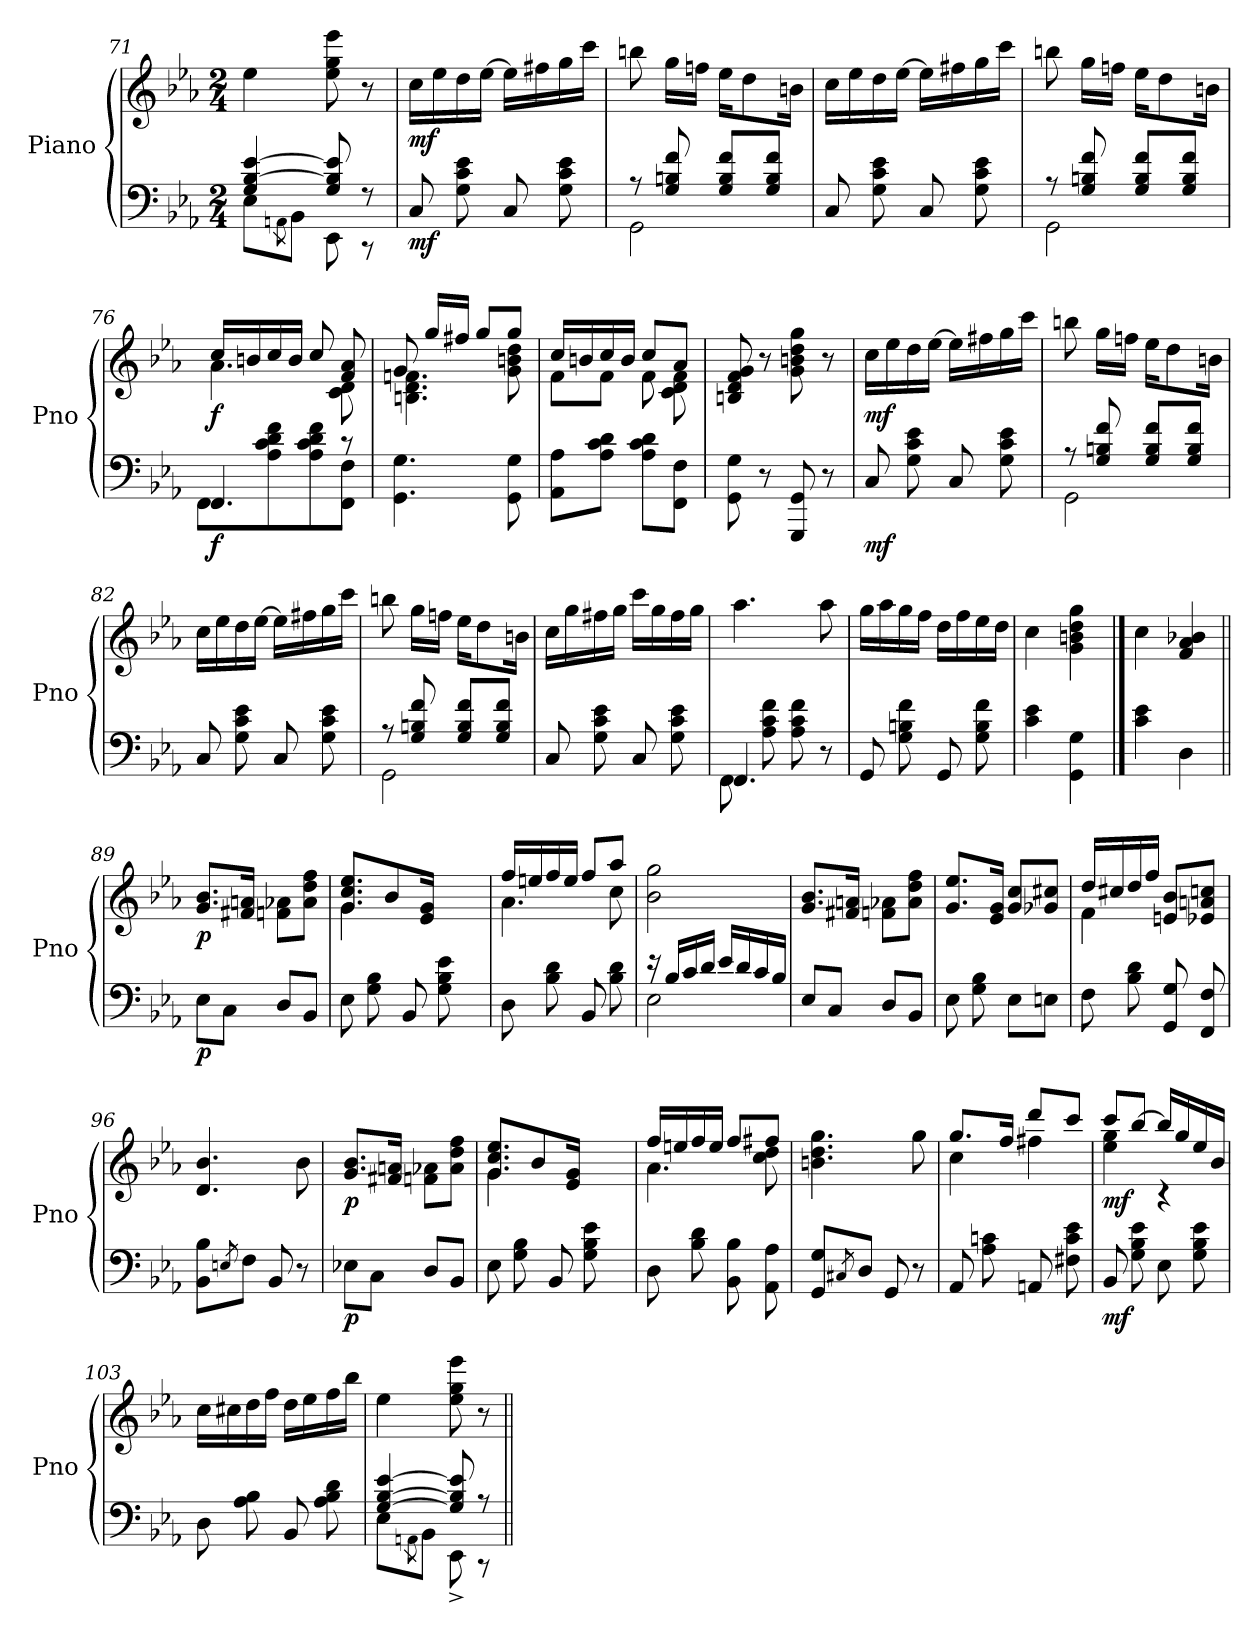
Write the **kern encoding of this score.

**kern	**dynam	**kern	**dynam
*part2	*part2	*part1	*part1
*staff2	*staff2	*staff1	*staff1
*I"Piano	*	*I"Piano	*
*I'Pno	*	*I'Pno	*
*clefF4	*	*clefG2	*
*k[b-e-a-]	*	*k[b-e-a-]	*
*M2/4	*	*M2/4	*
=71	=71	=71	=71
*^	*	*	*
!	!	!LO:DY:b	!	!
4G/ [4B-/ [4e-/	8E-\L	other-dynamics	4ee-\	.
.	8qAAn\	.	.	.
.	8BB-\J	.	.	.
8G/ 8B-/] 8e-/]	8EE-\	.	8ee-\ 8gg\ 8eee-\	.
!	!	!	!	!LO:DY:b
8r	8r	.	8r	other-dynamics
=72	=72	=72	=72	=72
!	!	!LO:DY:b	!	!LO:DY:b
*v	*v	*	*	*
8C/	mf	16cc\LL	mf
.	.	16ee-\	.
8G\ 8c\ 8e-\	.	16dd\	.
.	.	[16ee-\JJ	.
8C/	.	16ee-\LL]	.
.	.	16ff#X\	.
8G\ 8c\ 8e-\	.	16gg\	.
.	.	16ccc\JJ	.
=73	=73	=73	=73
*^	*	*	*
8r	2GG\	.	8bbn\	.
8G/ 8Bn/ 8f/	.	.	16gg\LL	.
.	.	.	16ffn\JJ	.
8G/ 8B/ 8f/L	.	.	16ee-\KL	.
.	.	.	8dd\	.
8G/ 8B/ 8f/J	.	.	.	.
.	.	.	16bn\Jk	.
*v	*v	*	*	*
!!LO:LB:g=z
=74	=74	=74	=74
8C/	.	16cc\LL	.
.	.	16ee-\	.
8G\ 8c\ 8e-\	.	16dd\	.
.	.	[16ee-\JJ	.
8C/	.	16ee-\LL]	.
.	.	16ff#X\	.
8G\ 8c\ 8e-\	.	16gg\	.
.	.	16ccc\JJ	.
=75	=75	=75	=75
*^	*	*	*
8r	2GG\	.	8bbn\	.
8G/ 8Bn/ 8f/	.	.	16gg\LL	.
.	.	.	16ffn\JJ	.
8G/ 8B/ 8f/L	.	.	16ee-\KL	.
.	.	.	8dd\	.
8G/ 8B/ 8f/J	.	.	.	.
!	!	!	!	!LO:DY:b
.	.	.	16bn\Jk	other-dynamics
=76	=76	=76	=76	=76
*	*	*	*^	*
!	!	!LO:DY:b	!	!	!LO:DY:b
4.FF/	8FF\L	f	16cc/LL	4.a-\	f
.	.	.	16bn/	.	.
.	8A-\ 8c\ 8d\ 8f\	.	16cc/	.	.
.	.	.	16b/JJ	.	.
.	8A-\ 8c\ 8d\ 8f\	.	8cc/	.	.
8r	8FF\ 8F\J	.	8f/ 8a-/	8c\ 8d\	.
*v	*v	*	*	*	*
=77	=77	=77	=77	=77
4.GG\ 4.G\	.	8g/	4.Bn\ 4.d\ 4.fn\	.
.	.	16gg/LL	.	.
.	.	16ff#X/JJ	.	.
.	.	8gg/L	.	.
8GG\ 8G\	.	8gg/J	8g\ 8bn\ 8dd\	.
=78	=78	=78	=78	=78
8AA-\ 8A-\L	.	16cc/LL	8f\L	.
.	.	16bn/	.	.
8A-\ 8c\ 8d\J	.	16cc/	8f\J	.
.	.	16b/JJ	.	.
8A-\ 8c\ 8d\L	.	8cc/L	8f\	.
8FF\ 8F\J	.	8a-/J	8c\ 8d\ 8f\	.
*	*	*v	*v	*
!!LO:LB:g=z
=79	=79	=79	=79
8GG\ 8G\	.	8Bn/ 8d/ 8f/ 8g/	.
8r	.	8r	.
8GGG/ 8GG/	.	8g\ 8bn\ 8dd\ 8gg\	.
!	!LO:DY:b	!	!LO:DY:b
8r	other-dynamics	8r	other-dynamics
=80	=80	=80	=80
!	!LO:DY:b	!	!LO:DY:b
8C/	mf	16cc\LL	mf
.	.	16ee-\	.
8G\ 8c\ 8e-\	.	16dd\	.
.	.	[16ee-\JJ	.
8C/	.	16ee-\LL]	.
.	.	16ff#X\	.
8G\ 8c\ 8e-\	.	16gg\	.
.	.	16ccc\JJ	.
=81	=81	=81	=81
*^	*	*	*
8r	2GG\	.	8bbn\	.
8G/ 8Bn/ 8f/	.	.	16gg\LL	.
.	.	.	16ffn\JJ	.
8G/ 8B/ 8f/L	.	.	16ee-\KL	.
.	.	.	8dd\	.
8G/ 8B/ 8f/J	.	.	.	.
.	.	.	16bn\Jk	.
*v	*v	*	*	*
=82	=82	=82	=82
8C/	.	16cc\LL	.
.	.	16ee-\	.
8G\ 8c\ 8e-\	.	16dd\	.
.	.	[16ee-\JJ	.
8C/	.	16ee-\LL]	.
.	.	16ff#X\	.
8G\ 8c\ 8e-\	.	16gg\	.
.	.	16ccc\JJ	.
=83	=83	=83	=83
*^	*	*	*
8r	2GG\	.	8bbn\	.
8G/ 8Bn/ 8f/	.	.	16gg\LL	.
.	.	.	16ffn\JJ	.
8G/ 8B/ 8f/L	.	.	16ee-\KL	.
.	.	.	8dd\	.
8G/ 8B/ 8f/J	.	.	.	.
.	.	.	16bn\Jk	.
*v	*v	*	*	*
!!LO:LB:g=z
=84	=84	=84	=84
8C/	.	16cc\LL	.
.	.	16gg\	.
8G\ 8c\ 8e-\	.	16ff#X\	.
.	.	16gg\JJ	.
8C/	.	16ccc\LL	.
.	.	16gg\	.
8G\ 8c\ 8e-\	.	16ff#\	.
.	.	16gg\JJ	.
=85	=85	=85	=85
*^	*	*	*
4.FF/	8FF\	.	4.aa-\	.
.	8A-\ 8c\ 8f\	.	.	.
.	8A-\ 8c\ 8f\	.	.	.
8r	8ryy	.	8aa-\	.
*v	*v	*	*	*
=86	=86	=86	=86
8GG/	.	16gg\LL	.
.	.	16aa-\	.
8G\ 8Bn\ 8f\	.	16gg\	.
.	.	16ff\JJ	.
8GG/	.	16dd\LL	.
.	.	16ff\	.
8G\ 8B\ 8f\	.	16ee-\	.
.	.	16dd\JJ	.
=87	=87	=87	=87
4c\ 4e-\	.	4cc\	.
4GG\ 4G\	.	4g\ 4bn\ 4dd\ 4gg\	.
==88	==88	==88	==88
4c\ 4e-\	.	4cc\	.
4D\	.	4f/ 4a-/ 4b-X/	.
=89||	=89||	=89||	=89||
!	!LO:DY:b	!	!LO:DY:b
8E-\L	p	8.g/ 8.b-/L	p
8C\J	.	.	.
.	.	16f#X/ 16an/Jk	.
8D/L	.	8fn\ 8a-X\L	.
8BB-/J	.	8a-\ 8dd\ 8ff\J	.
!!LO:LB:g=z
=90	=90	=90	=90
*	*	*^	*
8E-\	.	8.g/ 8.cc/ 8.ee-/L	4g\	.
8G\ 8B-\	.	.	.	.
.	.	8b-/	.	.
8BB-/	.	.	4ryy	.
.	.	16e-/ 16g/Jk	.	.
8G\ 8B-\ 8e-\	.	4ryy	.	.
8ryy	.	.	8ryy	.
=91	=91	=91	=91	=91
8D\	.	16ff/LL	4.a-\	.
.	.	16een/	.	.
8B-\ 8d\	.	16ff/	.	.
.	.	16ee/JJ	.	.
8BB-/	.	8ff/L	.	.
8B-\ 8d\	.	8aa-/J	8cc\	.
*	*	*v	*v	*
=92	=92	=92	=92
*^	*	*	*
16r	2E-\	.	2b-\ 2gg\	.
16B-/LL	.	.	.	.
16c/	.	.	.	.
16d/JJ	.	.	.	.
16e-/LL	.	.	.	.
16d/	.	.	.	.
16c/	.	.	.	.
16B-/JJ	.	.	.	.
*v	*v	*	*	*
=93	=93	=93	=93
8E-/L	.	8.g/ 8.b-/L	.
8C/J	.	.	.
.	.	16f#X/ 16an/Jk	.
8D/L	.	8fn\ 8a-X\L	.
8BB-/J	.	8a-\ 8dd\ 8ff\J	.
=94	=94	=94	=94
8E-\	.	8.g/ 8.ee-/L	.
8G\ 8B-\	.	.	.
.	.	16e-/ 16g/Jk	.
8E-\L	.	8g/ 8cc/L	.
!	!LO:DY:b	!	!LO:DY:b
8En\J	other-dynamics	8g-X/ 8cc#X/J	other-dynamics
!!LO:PB:g=z
=95	=95	=95	=95
*	*	*^	*
8F\	.	16dd/LL	4f\	.
.	.	16cc#X/	.	.
8B-\ 8d\	.	16dd/	.	.
.	.	16ff/JJ	.	.
8GG/ 8G/	.	8en/ 8b-/L	4ryy	.
!	!LO:DY:b	!	!	!LO:DY:b
8FF/ 8F/	other-dynamics	8e-X/ 8an/ 8ccn/J	.	other-dynamics
*	*	*v	*v	*
=96	=96	=96	=96
8BB-\ 8B-\L	.	4.d/ 4.b-/	.
8qEn/	.	.	.
8F\J	.	.	.
8BB-/	.	.	.
!	!LO:DY:b	!	!LO:DY:b
8r	other-dynamics	8b-\	other-dynamics
=97	=97	=97	=97
!	!LO:DY:b	!	!LO:DY:b
8E-X\L	p	8.g/ 8.b-/L	p
8C\J	.	.	.
.	.	16f#X/ 16an/Jk	.
8D/L	.	8fn\ 8a-X\L	.
8BB-/J	.	8a-\ 8dd\ 8ff\J	.
=98	=98	=98	=98
*	*	*^	*
8E-\	.	8.g/ 8.cc/ 8.ee-/L	4g\	.
8G\ 8B-\	.	.	.	.
.	.	8b-/	.	.
8BB-/	.	.	4ryy	.
.	.	16e-/ 16g/Jk	.	.
8G\ 8B-\ 8e-\	.	4ryy	.	.
8ryy	.	.	8ryy	.
=99	=99	=99	=99	=99
8D\	.	16ff/LL	4.a-\	.
.	.	16een/	.	.
8B-\ 8d\	.	16ff/	.	.
.	.	16ee/JJ	.	.
8BB-\ 8B-\	.	8ff/L	.	.
8AA-\ 8A-\	.	8ff#X/J	8cc\ 8dd\	.
*	*	*v	*v	*
=100	=100	=100	=100
8GG/ 8G/L	.	4.bn\ 4.dd\ 4.gg\	.
8qC#X/	.	.	.
8D/J	.	.	.
8GG/	.	.	.
8r	.	8gg\	.
!!LO:LB:g=z
=101	=101	=101	=101
*	*	*^	*
!	!	!	!	!LO:DY:b
8AA-/	.	8.gg/L	4cc\	other-dynamics
!	!LO:DY:b	!	!	!
8A-\ 8cn\	other-dynamics	.	.	.
.	.	16ff/Jk	.	.
8AAn/	.	8ddd/L	4ff#X\	.
!	!LO:DY:b	!	!	!
8F#X\ 8c\ 8e-\	other-dynamics	8ccc/J	.	.
=102	=102	=102	=102	=102
!	!LO:DY:b	!	!	!LO:DY:b
8BB-/	mf	8ccc/L	4ee-\ 4gg\	mf
8G\ 8B-\ 8e-\	.	[8bb-/J	.	.
8E-\	.	16bb-/LL]	4r	.
.	.	16gg/	.	.
8G\ 8B-\ 8e-\	.	16ee-/	.	.
.	.	16b-/JJ	.	.
*	*	*v	*v	*
=103	=103	=103	=103
8D\	.	16cc\LL	.
.	.	16cc#X\	.
8A-\ 8B-\	.	16dd\	.
.	.	16ff\JJ	.
8BB-/	.	16dd\LL	.
.	.	16ee-\	.
8A-\ 8B-\ 8d\	.	16ff\	.
.	.	16bb-\JJ	.
=104	=104	=104	=104
*^	*	*	*
[4G/ [4B-/ [4e-/	8E-\L	.	4ee-\	.
.	8qAAn\	.	.	.
.	8BB-\J	.	.	.
8G/] 8B-/] 8e-/]	8EE-^\	.	8ee-\ 8gg\ 8eee-\	.
8r	8r	.	8r	.
*v	*v	*	*	*
=||	=||	=||	=||
*-	*-	*-	*-
